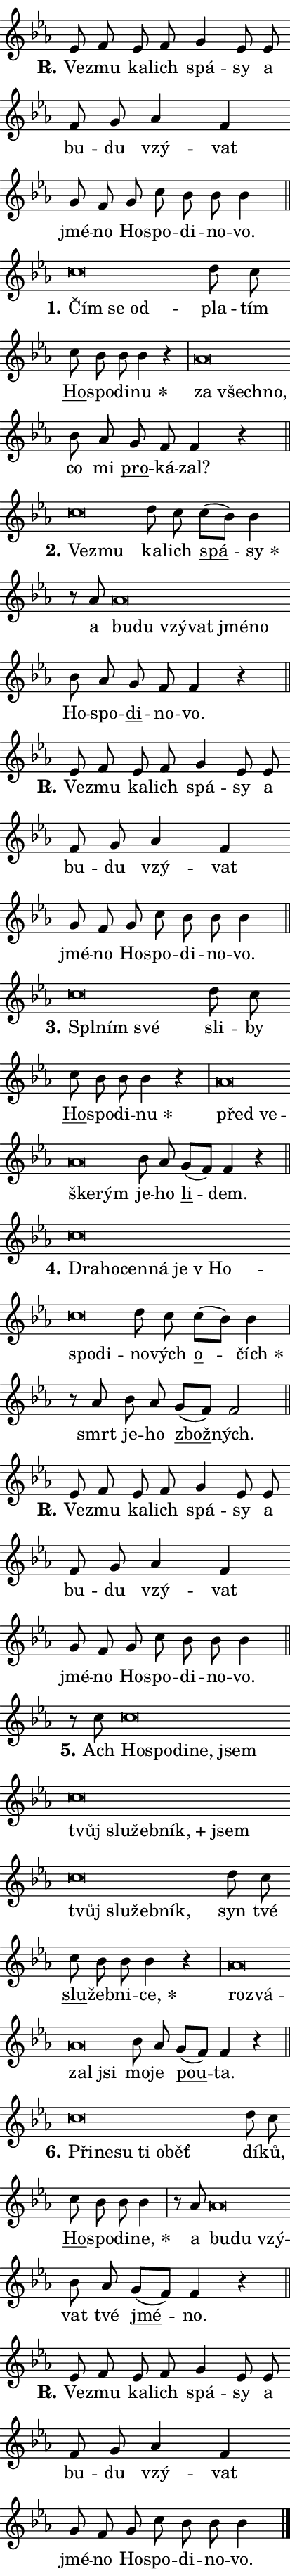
\version "2.22.1"
\header { tagline = "" }
\paper {
  indent = 0\cm
  top-margin = 0\cm
  right-margin = 0\cm
  bottom-margin = 0\cm
  left-margin = 0\cm
  paper-width = 7\cm
  page-breaking = #ly:one-page-breaking
  system-system-spacing.basic-distance = #11
  score-system-spacing.basic-distance = #11
  ragged-last = ##f
}


%% Author: Thomas Morley
%% https://lists.gnu.org/archive/html/lilypond-user/2020-05/msg00002.html
#(define (line-position grob)
"Returns position of @var[grob} in current system:
   @code{'start}, if at first time-step
   @code{'end}, if at last time-step
   @code{'middle} otherwise
"
  (let* ((col (ly:item-get-column grob))
         (ln (ly:grob-object col 'left-neighbor))
         (rn (ly:grob-object col 'right-neighbor))
         (col-to-check-left (if (ly:grob? ln) ln col))
         (col-to-check-right (if (ly:grob? rn) rn col))
         (break-dir-left
           (and
             (ly:grob-property col-to-check-left 'non-musical #f)
             (ly:item-break-dir col-to-check-left)))
         (break-dir-right
           (and
             (ly:grob-property col-to-check-right 'non-musical #f)
             (ly:item-break-dir col-to-check-right))))
        (cond ((eqv? 1 break-dir-left) 'start)
              ((eqv? -1 break-dir-right) 'end)
              (else 'middle))))

#(define (tranparent-at-line-position vctor)
  (lambda (grob)
  "Relying on @code{line-position} select the relevant enry from @var{vctor}.
Used to determine transparency,"
    (case (line-position grob)
      ((end) (not (vector-ref vctor 0)))
      ((middle) (not (vector-ref vctor 1)))
      ((start) (not (vector-ref vctor 2))))))

noteHeadBreakVisibility =
#(define-music-function (break-visibility)(vector?)
"Makes @code{NoteHead}s transparent relying on @var{break-visibility}"
#{
  \override NoteHead.transparent =
    #(tranparent-at-line-position break-visibility)
#})

#(define delete-ledgers-for-transparent-note-heads
  (lambda (grob)
    "Reads whether a @code{NoteHead} is transparent.
If so this @code{NoteHead} is removed from @code{'note-heads} from
@var{grob}, which is supposed to be @code{LedgerLineSpanner}.
As a result ledgers are not printed for this @code{NoteHead}"
    (let* ((nhds-array (ly:grob-object grob 'note-heads))
           (nhds-list
             (if (ly:grob-array? nhds-array)
                 (ly:grob-array->list nhds-array)
                 '()))
           ;; Relies on the transparent-property being done before
           ;; Staff.LedgerLineSpanner.after-line-breaking is executed.
           ;; This is fragile ...
           (to-keep
             (remove
               (lambda (nhd)
                 (ly:grob-property nhd 'transparent #f))
               nhds-list)))
      ;; TODO find a better method to iterate over grob-arrays, similiar
      ;; to filter/remove etc for lists
      ;; For now rebuilt from scratch
      (set! (ly:grob-object grob 'note-heads)  '())
      (for-each
        (lambda (nhd)
          (ly:pointer-group-interface::add-grob grob 'note-heads nhd))
        to-keep))))

hideNotes = {
  \noteHeadBreakVisibility #begin-of-line-visible
}
unHideNotes = {
  \noteHeadBreakVisibility #all-visible
}

% work-around for resetting accidentals
% https://lilypond.org/doc/v2.23/Documentation/notation/displaying-rhythms#unmetered-music
cadenzaMeasure = {
  \cadenzaOff
  \partial 1024 s1024
  \cadenzaOn
}

#(define-markup-command (accent layout props text) (markup?)
  "Underline accented syllable"
  (interpret-markup layout props
    #{\markup \override #'(offset . 4.3) \underline { #text }#}))

responsum = \markup \concat {
  "R" \hspace #-1.05 \path #0.1 #'((moveto 0 0.07) (lineto 0.9 0.8)) \hspace #0.05 "."
}

\layout {
    \context {
        \Staff
        \remove "Time_signature_engraver"
        \override LedgerLineSpanner.after-line-breaking = #delete-ledgers-for-transparent-note-heads
    }
    \context {
        \Voice {
            \override NoteHead.output-attributes = #'((class . "notehead"))
            \override Hairpin.height = #0.55
        }
    }
    \context {
        \Lyrics {
            \override StanzaNumber.output-attributes = #'((class . "stanzanumber"))
            \override LyricSpace.minimum-distance = #0.9
            \override LyricText.font-name = #"TeX Gyre Schola"
            \override LyricText.font-size = 1
            \override StanzaNumber.font-name = #"TeX Gyre Schola Bold"
            \override StanzaNumber.font-size = 1
        }
    }
}

% magnetic-lyrics.ily
%
%   written by
%     Jean Abou Samra <jean@abou-samra.fr>
%     Werner Lemberg <wl@gnu.org>
%
%   adapted by
%     Jiri Hon <jiri.hon@gmail.com>
%
% Version 2022-Apr-15

% https://www.mail-archive.com/lilypond-user@gnu.org/msg149350.html

#(define (Left_hyphen_pointer_engraver context)
   "Collect syllable-hyphen-syllable occurrences in lyrics and store
them in properties.  This engraver only looks to the left.  For
example, if the lyrics input is @code{foo -- bar}, it does the
following.

@itemize @bullet
@item
Set the @code{text} property of the @code{LyricHyphen} grob between
@q{foo} and @q{bar} to @code{foo}.

@item
Set the @code{left-hyphen} property of the @code{LyricText} grob with
text @q{foo} to the @code{LyricHyphen} grob between @q{foo} and
@q{bar}.
@end itemize

Use this auxiliary engraver in combination with the
@code{lyric-@/text::@/apply-@/magnetic-@/offset!} hook."
   (let ((hyphen #f)
         (text #f))
     (make-engraver
      (acknowledgers
       ((lyric-syllable-interface engraver grob source-engraver)
        (set! text grob)))
      (end-acknowledgers
       ((lyric-hyphen-interface engraver grob source-engraver)
        ;(when (not (grob::has-interface grob 'lyric-space-interface))
          (set! hyphen grob)));)
      ((stop-translation-timestep engraver)
       (when (and text hyphen)
         (ly:grob-set-object! text 'left-hyphen hyphen))
       (set! text #f)
       (set! hyphen #f)))))

#(define (lyric-text::apply-magnetic-offset! grob)
   "If the space between two syllables is less than the value in
property @code{LyricText@/.details@/.squash-threshold}, move the right
syllable to the left so that it gets concatenated with the left
syllable.

Use this function as a hook for
@code{LyricText@/.after-@/line-@/breaking} if the
@code{Left_@/hyphen_@/pointer_@/engraver} is active."
   (let ((hyphen (ly:grob-object grob 'left-hyphen #f)))
     (when hyphen
       (let ((left-text (ly:spanner-bound hyphen LEFT)))
         (when (grob::has-interface left-text 'lyric-syllable-interface)
           (let* ((common (ly:grob-common-refpoint grob left-text X))
                  (this-x-ext (ly:grob-extent grob common X))
                  (left-x-ext
                   (begin
                     ;; Trigger magnetism for left-text.
                     (ly:grob-property left-text 'after-line-breaking)
                     (ly:grob-extent left-text common X)))
                  ;; `delta` is the gap width between two syllables.
                  (delta (- (interval-start this-x-ext)
                            (interval-end left-x-ext)))
                  (details (ly:grob-property grob 'details))
                  (threshold (assoc-get 'squash-threshold details 0.2)))
             (when (< delta threshold)
               (let* (;; We have to manipulate the input text so that
                      ;; ligatures crossing syllable boundaries are not
                      ;; disabled.  For languages based on the Latin
                      ;; script this is essentially a beautification.
                      ;; However, for non-Western scripts it can be a
                      ;; necessity.
                      (lt (ly:grob-property left-text 'text))
                      (rt (ly:grob-property grob 'text))
                      (is-space (grob::has-interface hyphen 'lyric-space-interface))
                      (space (if is-space " " ""))
                      (space-markup (grob-interpret-markup grob " "))
                      (space-size (interval-length (ly:stencil-extent space-markup X)))
                      (extra-delta (if is-space space-size 0))
                      ;; Append new syllable.
                      (ltrt-space (if (and (string? lt) (string? rt))
                                (string-append lt space rt)
                                (make-concat-markup (list lt space rt))))
                      ;; Right-align `ltrt` to the right side.
                      (ltrt-space-markup (grob-interpret-markup
                               grob
                               (make-translate-markup
                                (cons (interval-length this-x-ext) 0)
                                (make-right-align-markup ltrt-space)))))
                 (begin
                   ;; Don't print `left-text`.
                   (ly:grob-set-property! left-text 'stencil #f)
                   ;; Set text and stencil (which holds all collected
                   ;; syllables so far) and shift it to the left.
                   (ly:grob-set-property! grob 'text ltrt-space)
                   (ly:grob-set-property! grob 'stencil ltrt-space-markup)
                   (ly:grob-translate-axis! grob (- (- delta extra-delta)) X))))))))))


#(define (lyric-hyphen::displace-bounds-first grob)
   ;; Make very sure this callback isn't triggered too early.
   (let ((left (ly:spanner-bound grob LEFT))
         (right (ly:spanner-bound grob RIGHT)))
     (ly:grob-property left 'after-line-breaking)
     (ly:grob-property right 'after-line-breaking)
     (ly:lyric-hyphen::print grob)))

squashThreshold = #0.4

\layout {
  \context {
    \Lyrics
    \consists #Left_hyphen_pointer_engraver
    \override LyricText.after-line-breaking =
      #lyric-text::apply-magnetic-offset!
    \override LyricHyphen.stencil = #lyric-hyphen::displace-bounds-first
    \override LyricText.details.squash-threshold = \squashThreshold
    \override LyricHyphen.minimum-distance = 0
    \override LyricHyphen.minimum-length = \squashThreshold
  }
}

squash = \override LyricText.details.squash-threshold = 9999
unSquash = \override LyricText.details.squash-threshold = \squashThreshold

left = \override LyricText.self-alignment-X = #LEFT
unLeft = \revert LyricText.self-alignment-X

starOffset = #(lambda (grob) 
                (let ((x_offset (ly:self-alignment-interface::aligned-on-x-parent grob)))
                  (if (= x_offset 0) 0 (+ x_offset 1.2))))

star = #(define-music-function (syllable)(string?)
"Append star separator at the end of a syllable"
#{
  \once \override LyricText.X-offset = #starOffset
  \lyricmode { \markup {
    #syllable
    \override #'((font-name . "TeX Gyre Schola Bold")) \hspace #0.2 \lower #0.65 \larger "*"
  } }
#})

starAccent = #(define-music-function (syllable)(string?)
"Append star separator at the end of a syllable and make accent"
#{
  \once \override LyricText.X-offset = #starOffset
  \lyricmode { \markup {
    \accent #syllable
    \override #'((font-name . "TeX Gyre Schola Bold")) \hspace #0.2 \lower #0.65 \larger "*"
  } }
#})

breath = #(define-music-function (syllable)(string?)
"Append breathing indicator at the end of a syllable"
#{
  \lyricmode { \markup { #syllable "+" } }
#})

optionalBreath = #(define-music-function (syllable)(string?)
"Append optional breathing indicator at the end of a syllable"
#{
  \lyricmode { \markup { #syllable "(+)" } }
#})


\score {
    <<
        \new Voice = "melody" { \cadenzaOn \key es \major \relative { es'8 f es f g4 es8 es \bar "" f g \bar "" as4 f \bar "" g8 f g c bes bes bes4 \cadenzaMeasure \bar "||" \break }
\relative { c''\breve*1/16 \hideNotes \breve*1/16 \breve*1/16 \bar "" \unHideNotes d8 c \bar "" c bes bes bes4 r \cadenzaMeasure \bar "|" as\breve*1/16 \hideNotes \breve*1/16 \breve*1/16 \bar "" \unHideNotes bes8 as \bar "" g f f4 r \cadenzaMeasure \bar "||" \break }
\relative { c''\breve*1/16 \hideNotes \breve*1/16 \bar "" \unHideNotes d8 c \bar "" c[( bes)] bes4 \cadenzaMeasure \bar "|" r8 as8 as\breve*1/16 \hideNotes \breve*1/16 \bar "" \breve*1/16 \bar "" \breve*1/16 \bar "" \breve*1/16 \breve*1/16 \bar "" \unHideNotes bes8 as \bar "" g f f4 r \cadenzaMeasure \bar "||" \break }
\relative { es'8 f es f g4 es8 es \bar "" f g \bar "" as4 f \bar "" g8 f g c bes bes bes4 \cadenzaMeasure \bar "||" \break }
\relative { c''\breve*1/16 \hideNotes \breve*1/16 \breve*1/16 \bar "" \unHideNotes d8 c \bar "" c bes bes bes4 r \cadenzaMeasure \bar "|" as\breve*1/16 \hideNotes \breve*1/16 \bar "" \breve*1/16 \breve*1/16 \bar "" \unHideNotes bes8 as \bar "" g[( f)] f4 r \cadenzaMeasure \bar "||" \break }
\relative { c''\breve*1/16 \hideNotes \breve*1/16 \bar "" \breve*1/16 \bar "" \breve*1/16 \bar "" \breve*1/16 \bar "" \breve*1/16 \bar "" \breve*1/16 \breve*1/16 \bar "" \unHideNotes d8 c \bar "" c[( bes)] bes4 \cadenzaMeasure \bar "|" r8 as8 bes8 as \bar "" g[( f)] f2 \cadenzaMeasure \bar "||" \break }
\relative { es'8 f es f g4 es8 es \bar "" f g \bar "" as4 f \bar "" g8 f g c bes bes bes4 \cadenzaMeasure \bar "||" \break }
\relative { r8 c''8 c\breve*1/16 \hideNotes \breve*1/16 \bar "" \breve*1/16 \bar "" \breve*1/16 \bar "" \breve*1/16 \bar "" \breve*1/16 \bar "" \breve*1/16 \bar "" \breve*1/16 \bar "" \breve*1/16 \bar "" \breve*1/16 \bar "" \breve*1/16 \bar "" \breve*1/16 \bar "" \breve*1/16 \breve*1/16 \bar "" \unHideNotes d8 c \bar "" c bes bes bes4 r \cadenzaMeasure \bar "|" as\breve*1/16 \hideNotes \breve*1/16 \bar "" \breve*1/16 \breve*1/16 \bar "" \unHideNotes bes8 as \bar "" g[( f)] f4 r \cadenzaMeasure \bar "||" \break }
\relative { c''\breve*1/16 \hideNotes \breve*1/16 \bar "" \breve*1/16 \bar "" \breve*1/16 \bar "" \breve*1/16 \breve*1/16 \bar "" \unHideNotes d8 c \bar "" c bes bes bes4 \cadenzaMeasure \bar "|" r8 as8 as\breve*1/16 \hideNotes \breve*1/16 \breve*1/16 \bar "" \unHideNotes bes8 as \bar "" g[( f)] f4 r \cadenzaMeasure \bar "||" \break }
\relative { es'8 f es f g4 es8 es \bar "" f g \bar "" as4 f \bar "" g8 f g c bes bes bes4 \cadenzaMeasure \bar "||" \break } \bar "|." }
        \new Lyrics \lyricsto "melody" { \lyricmode { \set stanza = \responsum
Ve -- zmu ka -- lich spá -- sy a bu -- du vzý -- vat jmé -- no Ho -- spo -- di -- no -- vo.
\set stanza = "1."
\left Čím \squash se od -- \unLeft \unSquash pla -- tím \markup \accent Ho -- spo -- di -- \star nu \left za \squash všech -- no, \unLeft \unSquash co mi \markup \accent pro -- ká -- zal?
\set stanza = "2."
\left Ve -- \squash zmu \unLeft \unSquash ka -- lich \markup \accent spá -- \star sy a \left bu -- \squash du vzý -- vat jmé -- no \unLeft \unSquash Ho -- spo -- \markup \accent di -- no -- vo.
\set stanza = \responsum
Ve -- zmu ka -- lich spá -- sy a bu -- du vzý -- vat jmé -- no Ho -- spo -- di -- no -- vo.
\set stanza = "3."
\left Spl -- \squash ním své \unLeft \unSquash sli -- by \markup \accent Ho -- spo -- di -- \star nu \left před \squash ve -- ške -- rým \unLeft \unSquash je -- ho \markup \accent li -- dem.
\set stanza = "4."
\left Dra -- \squash ho -- cen -- ná je "v Ho" -- spo -- di -- \unLeft \unSquash no -- vých \markup \accent o -- \star čích smrt je -- ho \markup \accent zbož -- ných.
\set stanza = \responsum
Ve -- zmu ka -- lich spá -- sy a bu -- du vzý -- vat jmé -- no Ho -- spo -- di -- no -- vo.
\set stanza = "5."
Ach \left Ho -- \squash spo -- di -- ne, jsem tvůj slu -- žeb -- \breath "ník," jsem tvůj slu -- žeb -- ník, \unLeft \unSquash syn tvé \markup \accent slu -- žeb -- ni -- \star ce, \left roz -- \squash vá -- zal jsi \unLeft \unSquash mo -- je \markup \accent pou -- ta.
\set stanza = "6."
\left Při -- \squash ne -- su ti o -- běť \unLeft \unSquash dí -- ků, \markup \accent Ho -- spo -- di -- \star ne, a \left bu -- \squash du vzý -- \unLeft \unSquash vat tvé \markup \accent jmé -- no.
\set stanza = \responsum
Ve -- zmu ka -- lich spá -- sy a bu -- du vzý -- vat jmé -- no Ho -- spo -- di -- no -- vo. } }
    >>
    \layout {}
}
